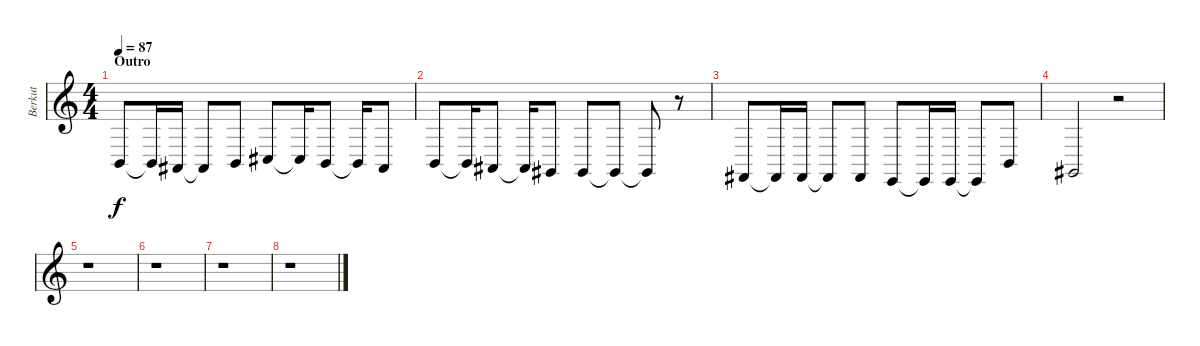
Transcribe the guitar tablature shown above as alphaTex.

\track ("Berkut" "Berkut") {instrument synthbrass1}
\staff {score}
\tuning (Eb4 Bb3 Gb3 Db3 Ab2 Eb2) {hide}
\ts (4 4)
\section ("" "Outro")
\tempo 87
\clef g2
\ks c
3.5.8{dy f} 3.5{t}.16 2.5.16 2.5{t}.8 3.5.8 5.5.8 5.5{t}.16 3.5.8 3.5{t}.16 2.5.8 |
3.5.8 3.5{t}.16 2.5.8 2.5{t}.16 5.6.8 5.6.8 5.6{t}.8 5.6{t}.8 r.8 |
3.6.8 3.6{t}.16 3.6.16 3.6{t}.8 3.6.8 1.6.8 1.6{t}.16 1.6.16 1.6{t}.8 3.5.8 |
5.6.2 r.2 |
r.1 |
r.1 |
r.1 |
r.1
